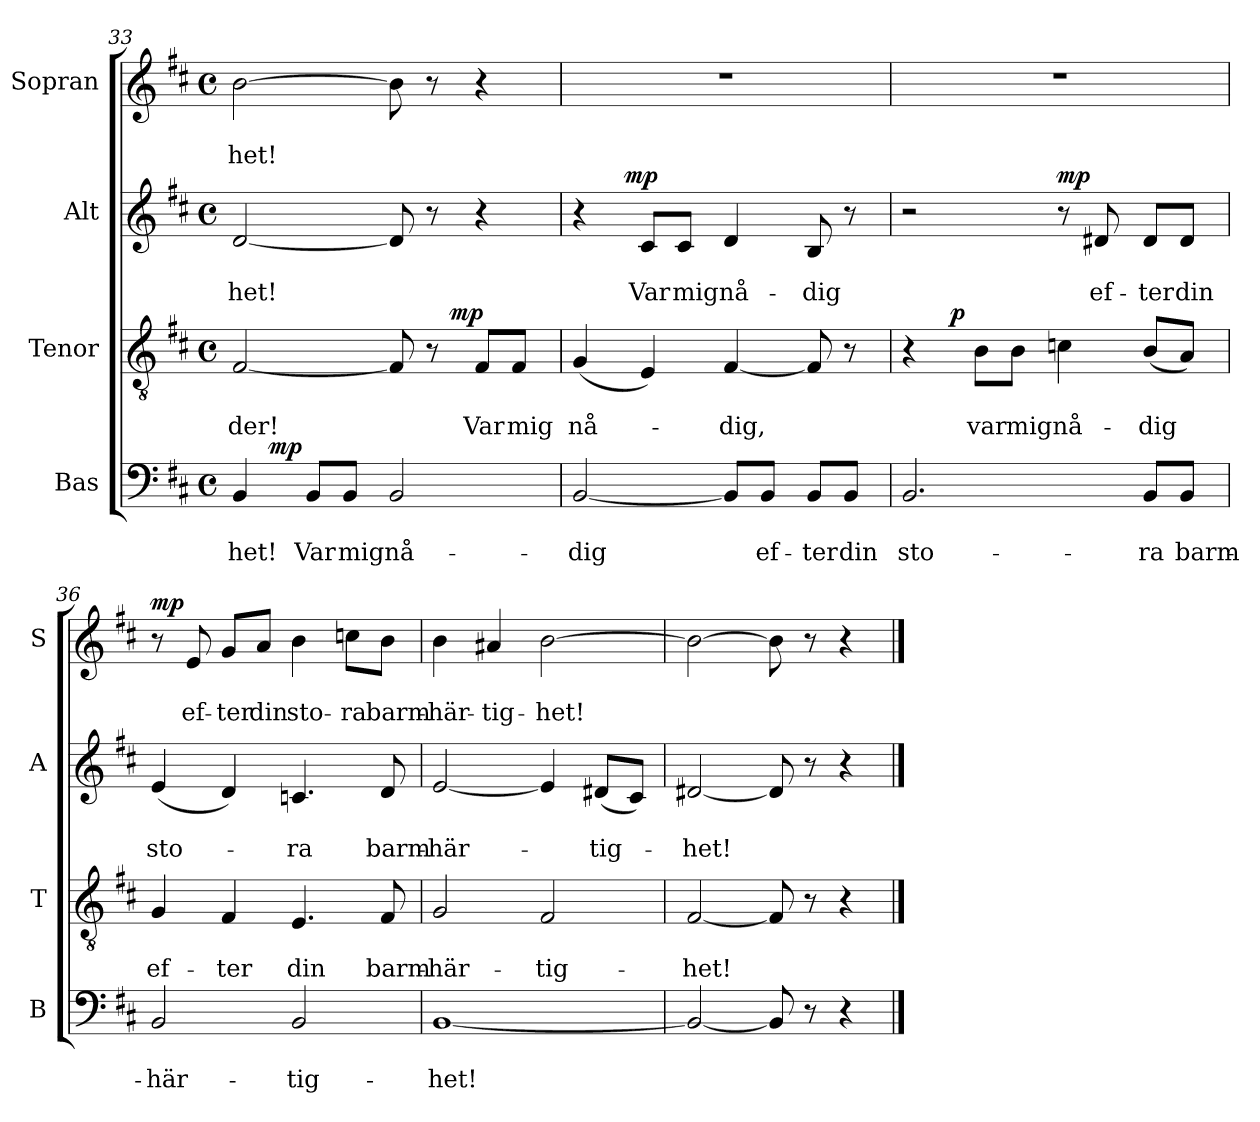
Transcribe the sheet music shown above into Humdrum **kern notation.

**kern	**text	**text	**dynam	**kern	**text	**text	**dynam	**kern	**text	**text	**dynam	**kern	**text	**text	**dynam
*part4	*part4	*part4	*part4	*part3	*part3	*part3	*part3	*part2	*part2	*part2	*part2	*part1	*part1	*part1	*part1
*staff4	*staff4	*staff4	*staff4	*staff3	*staff3	*staff3	*staff3	*staff2	*staff2	*staff2	*staff2	*staff1	*staff1	*staff1	*staff1
*I"Bas	*	*	*	*I"Tenor	*	*	*	*I"Alt	*	*	*	*I"Sopran	*	*	*
*I'B	*	*	*	*I'T	*	*	*	*I'A	*	*	*	*I'S	*	*	*
*clefF4	*	*	*	*clefGv2	*	*	*	*clefG2	*	*	*	*clefG2	*	*	*
*k[f#c#]	*	*	*	*k[f#c#]	*	*	*	*k[f#c#]	*	*	*	*k[f#c#]	*	*	*
*D:	*	*	*	*D:	*	*	*	*D:	*	*	*	*D:	*	*	*
*M4/4	*	*	*	*M4/4	*	*	*	*M4/4	*	*	*	*M4/4	*	*	*
*met(c)	*	*	*	*met(c)	*	*	*	*met(c)	*	*	*	*met(c)	*	*	*
=33	=33	=33	=33	=33	=33	=33	=33	=33	=33	=33	=33	=33	=33	=33	=33
*^	*	*	*	*^	*	*	*	*	*	*	*	*	*	*	*
4BB/	8ryy	.	-het!	.	[2F#/	2ryy	.	-der!	.	[2d/	.	-het!	.	[2b\	.	-het!	.
!	!	!	!	!LO:DY:a	!	!	!	!	!	!	!	!	!	!	!	!	!
.	2..ryy	.	.	mp	.	.	.	.	.	.	.	.	.	.	.	.	.
8BB/L	.	.	Var	.	.	.	.	.	.	.	.	.	.	.	.	.	.
8BB/J	.	.	mig	.	.	.	.	.	.	.	.	.	.	.	.	.	.
2BB/	.	.	nå-	.	8F#/]	8.ryy	.	.	.	8d/]	.	.	.	8b\]	.	.	.
.	.	.	.	.	8r	.	.	.	.	8r	.	.	.	8r	.	.	.
!	!	!	!	!	!	!	!	!	!LO:DY:a	!	!	!	!	!	!	!	!
.	.	.	.	.	.	4ryy	.	.	mp	.	.	.	.	.	.	.	.
.	.	.	.	.	8F#/L	.	.	Var	.	4r	.	.	.	4r	.	.	.
.	.	.	.	.	8F#/J	.	.	mig	.	.	.	.	.	.	.	.	.
.	.	.	.	.	.	16ryy	.	.	.	.	.	.	.	.	.	.	.
*v	*v	*	*	*	*	*	*	*	*	*	*	*	*	*	*	*	*
*	*	*	*	*v	*v	*	*	*	*	*	*	*	*	*	*	*
!!LO:LB:g=z
=34	=34	=34	=34	=34	=34	=34	=34	=34	=34	=34	=34	=34	=34	=34	=34
*	*	*	*	*	*	*	*	*^	*	*	*	*	*	*	*
[2BB/	.	-dig	.	(4G/	.	nå-	.	4r	8..ryy	.	.	.	1r	.	.	.
!	!	!	!	!	!	!	!	!	!	!	!	!LO:DY:a	!	!	!	!
.	.	.	.	.	.	.	.	.	2ryy	.	.	mp	.	.	.	.
.	.	.	.	4E/)	.	.	.	8c#/L	.	.	Var	.	.	.	.	.
.	.	.	.	.	.	.	.	8c#/J	.	.	mig	.	.	.	.	.
8BB/L]	.	.	.	[4F#/	.	-dig,	.	4d/	.	.	nå-	.	.	.	.	.
8BB/J	.	ef-	.	.	.	.	.	.	.	.	.	.	.	.	.	.
.	.	.	.	.	.	.	.	.	4ryy	.	.	.	.	.	.	.
8BB/L	.	-ter	.	8F#/]	.	.	.	8B/	.	.	-dig	.	.	.	.	.
8BB/J	.	din	.	8r	.	.	.	8r	.	.	.	.	.	.	.	.
.	.	.	.	.	.	.	.	.	32ryy	.	.	.	.	.	.	.
*	*	*	*	*	*	*	*	*v	*v	*	*	*	*	*	*	*
=35	=35	=35	=35	=35	=35	=35	=35	=35	=35	=35	=35	=35	=35	=35	=35
*	*	*	*	*^	*	*	*	*	*	*	*	*	*	*	*
2.BB/	.	sto-	.	4r	8.ryy	.	.	.	2r	.	.	.	1r	.	.	.
!	!	!	!	!	!	!	!	!LO:DY:a	!	!	!	!	!	!	!	!
.	.	.	.	.	2ryy	.	.	p	.	.	.	.	.	.	.	.
.	.	.	.	8B\L	.	.	var	.	.	.	.	.	.	.	.	.
.	.	.	.	8B\J	.	.	mig	.	.	.	.	.	.	.	.	.
!	!	!	!	!	!	!	!	!	!	!	!	!LO:DY:a	!	!	!	!
.	.	.	.	4cn\	.	.	nå-	.	8r	.	.	mp	.	.	.	.
.	.	.	.	.	.	.	.	.	8d#X/	.	ef-	.	.	.	.	.
.	.	.	.	.	4ryy	.	.	.	.	.	.	.	.	.	.	.
8BB/L	.	-ra	.	(8B/L	.	.	-dig	.	8d#/L	.	-ter	.	.	.	.	.
8BB/J	.	barm-	.	8A/J)	.	.	.	.	8d#/J	.	din	.	.	.	.	.
.	.	.	.	.	16ryy	.	.	.	.	.	.	.	.	.	.	.
=36	=36	=36	=36	=36	=36	=36	=36	=36	=36	=36	=36	=36	=36	=36	=36	=36
!	!	!	!	!	!	!	!	!	!	!	!	!	!	!	!	!LO:DY:a
*	*	*	*	*v	*v	*	*	*	*	*	*	*	*	*	*	*
2BB/	.	-här-	.	4G/	.	ef-	.	(4e/	.	sto-	.	8r	.	.	mp
.	.	.	.	.	.	.	.	.	.	.	.	8e/	.	ef-	.
.	.	.	.	4F#/	.	-ter	.	4d/)	.	.	.	8g/L	.	-ter	.
.	.	.	.	.	.	.	.	.	.	.	.	8a/J	.	din	.
2BB/	.	-tig-	.	4.E/	.	din	.	4.cn/	.	-ra	.	4b\	.	sto-	.
.	.	.	.	.	.	.	.	.	.	.	.	8ccn\L	.	-ra	.
.	.	.	.	8F#/	.	barm-	.	8d/	.	barm-	.	8b\J	.	barm-	.
=37	=37	=37	=37	=37	=37	=37	=37	=37	=37	=37	=37	=37	=37	=37	=37
[1BB	.	-het!	.	2G/	.	-här-	.	[2e/	.	-här-	.	4b\	.	-här-	.
.	.	.	.	.	.	.	.	.	.	.	.	4a#X/	.	-tig-	.
.	.	.	.	2F#/	.	-tig-	.	4e/]	.	.	.	[2b\	.	-het!	.
.	.	.	.	.	.	.	.	(8d#X/L	.	-tig-	.	.	.	.	.
.	.	.	.	.	.	.	.	8c#/J)	.	.	.	.	.	.	.
=38	=38	=38	=38	=38	=38	=38	=38	=38	=38	=38	=38	=38	=38	=38	=38
2BB/_	.	.	.	[2F#/	.	-het!	.	[2d#X/	.	-het!	.	2b\_	.	.	.
8BB/]	.	.	.	8F#/]	.	.	.	8d#/]	.	.	.	8b\]	.	.	.
8r	.	.	.	8r	.	.	.	8r	.	.	.	8r	.	.	.
4r	.	.	.	4r	.	.	.	4r	.	.	.	4r	.	.	.
==	==	==	==	==	==	==	==	==	==	==	==	==	==	==	==
*-	*-	*-	*-	*-	*-	*-	*-	*-	*-	*-	*-	*-	*-	*-	*-
